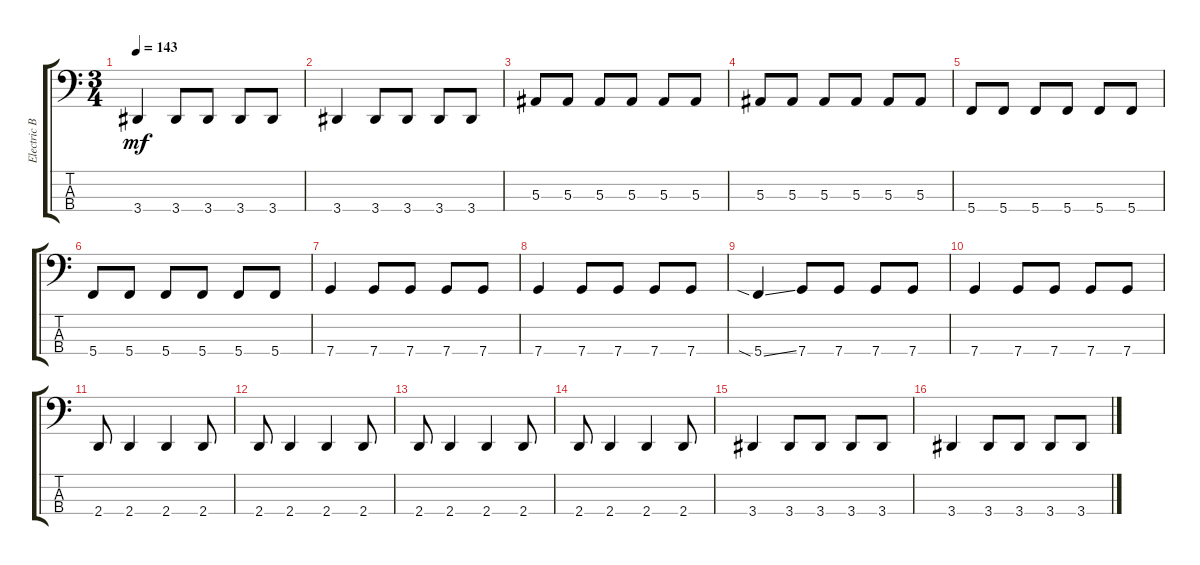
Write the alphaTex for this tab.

\track ("Electric Bass" "Electric B") {instrument electricbassfinger}
\staff {score tabs}
\tuning (Eb2 Bb1 F1 C1) {hide}
\ts (3 4)
\tempo 143
\clef f4
\ks c
3.4.4{dy mf} 3.4.8 3.4.8 3.4.8 3.4.8 |
3.4.4 3.4.8 3.4.8 3.4.8 3.4.8 |
5.3.8 5.3.8 5.3.8 5.3.8 5.3.8 5.3.8 |
5.3.8 5.3.8 5.3.8 5.3.8 5.3.8 5.3.8 |
5.4.8 5.4.8 5.4.8 5.4.8 5.4.8 5.4.8 |
5.4.8 5.4.8 5.4.8 5.4.8 5.4.8 5.4.8 |
7.4.4 7.4.8 7.4.8 7.4.8 7.4.8 |
7.4.4 7.4.8 7.4.8 7.4.8 7.4.8 |
5.4{sia ss}.4 7.4.8 7.4.8 7.4.8 7.4.8 |
7.4.4 7.4.8 7.4.8 7.4.8 7.4.8 |
2.4.8 2.4.4 2.4.4 2.4.8 |
2.4.8 2.4.4 2.4.4 2.4.8 |
2.4.8 2.4.4 2.4.4 2.4.8 |
2.4.8 2.4.4 2.4.4 2.4.8 |
3.4.4 3.4.8 3.4.8 3.4.8 3.4.8 |
3.4.4 3.4.8 3.4.8 3.4.8 3.4.8
